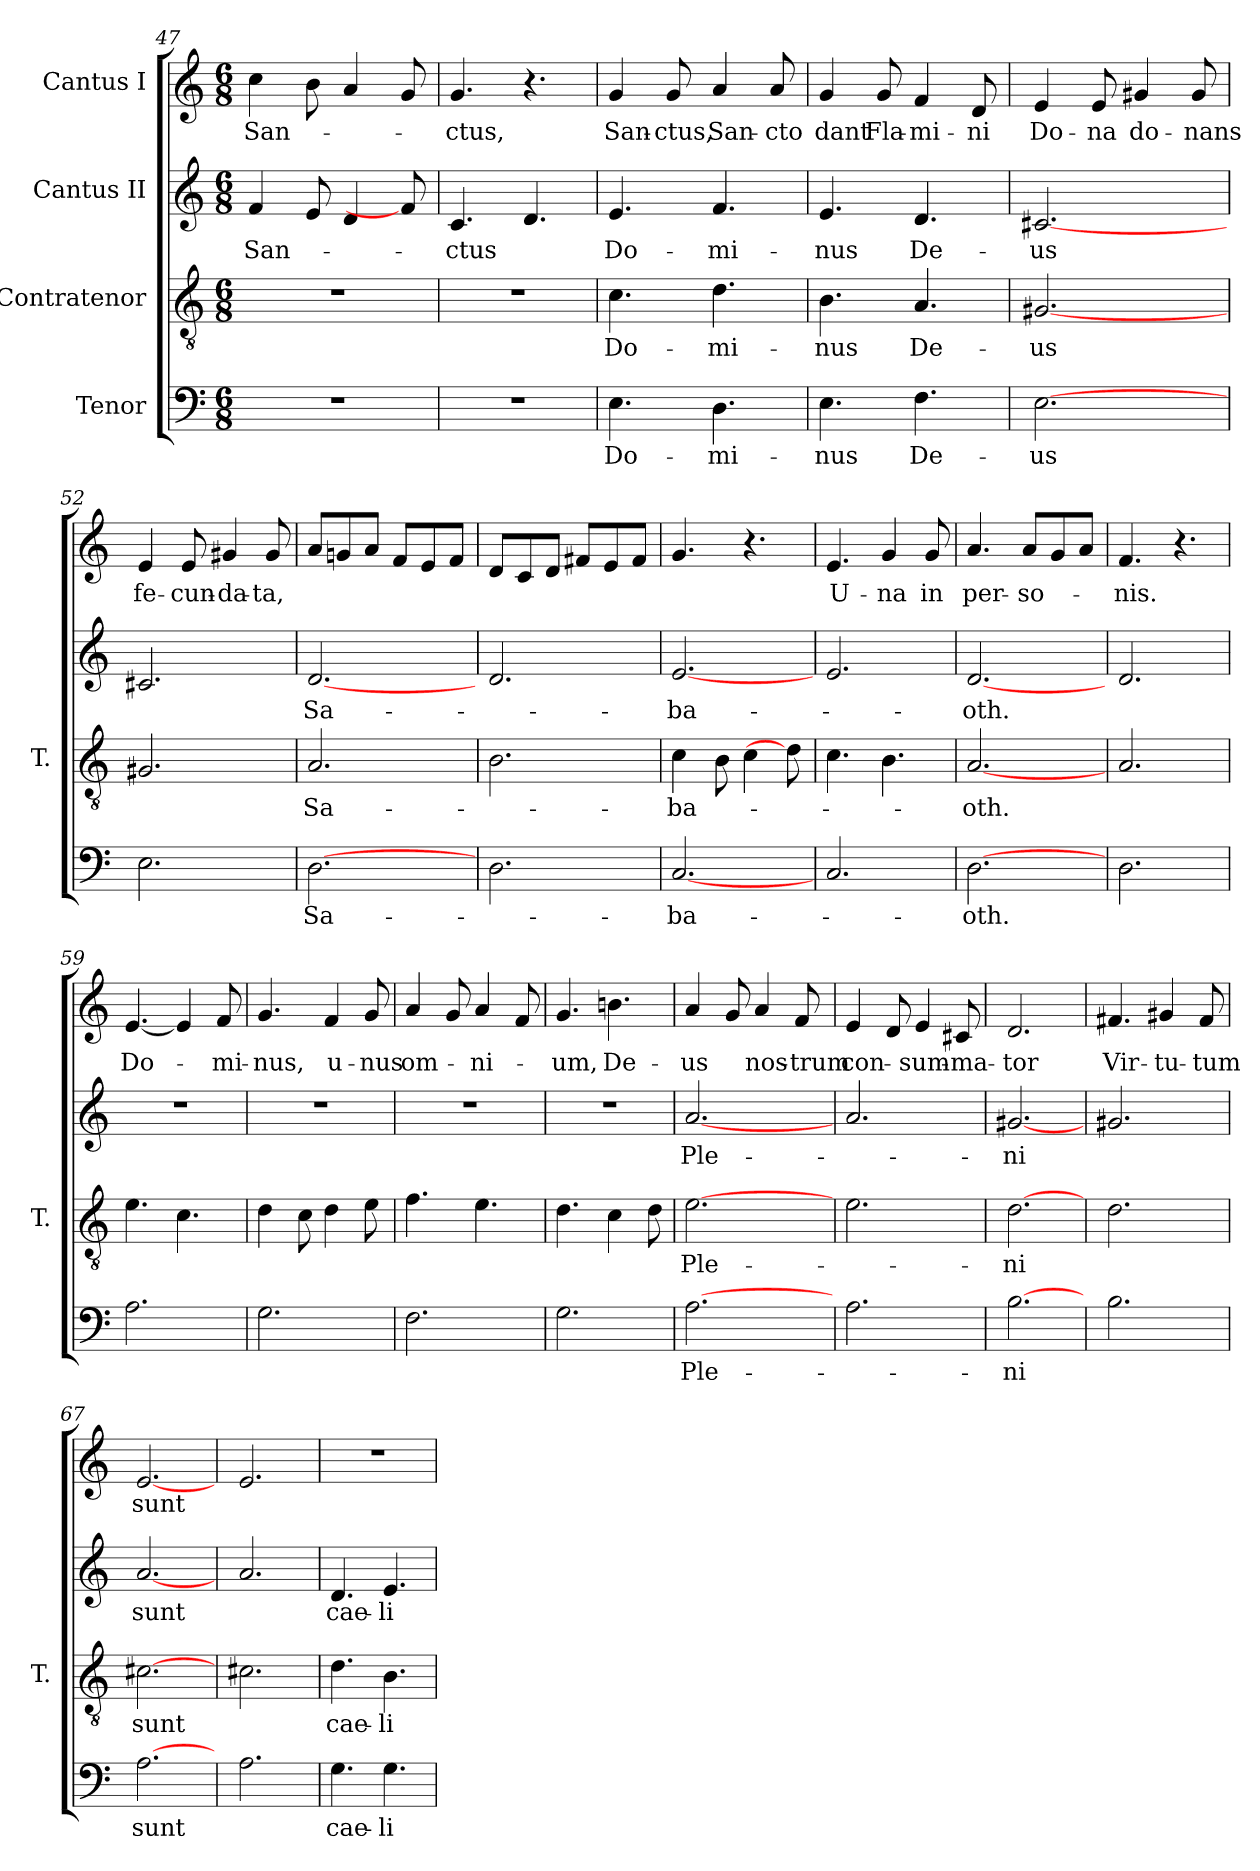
**kern	**text	**kern	**text	**kern	**text	**kern	**text
*part4	*part4	*part3	*part3	*part2	*part2	*part1	*part1
*staff4	*staff4	*staff3	*staff3	*staff2	*staff2	*staff1	*staff1
*I"Tenor	*	*I"Contratenor	*	*I"Cantus II	*	*I"Cantus I	*
*	*	*I'T.	*	*	*	*	*
*clefF4	*	*clefGv2	*	*clefG2	*	*clefG2	*
*	*	*ITrd7c12	*	*	*	*	*
*k[]	*	*k[]	*	*k[]	*	*k[]	*
*C:	*	*C:	*	*C:	*	*C:	*
*M6/8	*	*M6/8	*	*M6/8	*	*M6/8	*
=47	=47	=47	=47	=47	=47	=47	=47
!LO:N:vis=1	!	!LO:N:vis=1	!	!	!LO:LY:b:color=#000000	!	!LO:LY:b:color=#000000
2.r	.	2.r	.	4fi/	-San-	4cci\	San-
.	.	.	.	8ei/L	.	8bi\L	.
.	.	.	.	4di/	.	4ai/	.
.	.	.	.	8fi/L]	.	8gi/L	.
!!LO:PB:g=z
=48	=48	=48	=48	=48	=48	=48	=48
!LO:N:vis=1	!	!LO:N:vis=1	!	!	!LO:LY:b:color=#000000	!	!LO:LY:b:color=#000000
2.r	.	2.r	.	4.ci/	-ctus	4.gi/	-ctus,
.	.	.	.	4.di/	.	4.r	.
=49	=49	=49	=49	=49	=49	=49	=49
!	!LO:LY:b:color=#000000	!	!LO:LY:b:color=#000000	!	!LO:LY:b:color=#000000	!	!LO:LY:b:color=#000000
4.Ei\	Do-	4.Ci\	Do-	4.ei/	Do-	4gi/	San-
!	!	!	!	!	!	!	!LO:LY:b:color=#000000
.	.	.	.	.	.	8gi/L	-ctus,
!	!LO:LY:b:color=#000000	!	!LO:LY:b:color=#000000	!	!LO:LY:b:color=#000000	!	!LO:LY:b:color=#000000
4.Di\	-mi-	4.Di\	-mi-	4.fi/	-mi-	4ai/	San-
!	!	!	!	!	!	!	!LO:LY:b:color=#000000
.	.	.	.	.	.	8ai/L	-cto
=50	=50	=50	=50	=50	=50	=50	=50
!	!LO:LY:b:color=#000000	!	!LO:LY:b:color=#000000	!	!LO:LY:b:color=#000000	!	!LO:LY:b:color=#000000
4.Ei\	-nus	4.BBi\	-nus	4.ei/	-nus	4gi/	dant
!	!	!	!	!	!	!	!LO:LY:b:color=#000000
.	.	.	.	.	.	8gi/L	Fla-
!	!LO:LY:b:color=#000000	!	!LO:LY:b:color=#000000	!	!LO:LY:b:color=#000000	!	!LO:LY:b:color=#000000
4.Fi\	De-	4.AAi/	De-	4.di/	De-	4fi/	-mi-
!	!	!	!	!	!	!	!LO:LY:b:color=#000000
.	.	.	.	.	.	8di/L	-ni
=51	=51	=51	=51	=51	=51	=51	=51
!	!LO:LY:b:color=#000000	!	!LO:LY:b:color=#000000	!	!LO:LY:b:color=#000000	!	!LO:LY:b:color=#000000
[2.Ei\	-us	[2.GG#Xi/	-us	[2.c#Xi/	-us	4ei/	Do-
!	!	!	!	!	!	!	!LO:LY:b:color=#000000
.	.	.	.	.	.	8ei/L	-na
!	!	!	!	!	!	!	!LO:LY:b:color=#000000
.	.	.	.	.	.	4g#Xi/	do-
!	!	!	!	!	!	!	!LO:LY:b:color=#000000
.	.	.	.	.	.	8g#i/L	-nans
=52	=52	=52	=52	=52	=52	=52	=52
!	!	!	!	!	!	!	!LO:LY:b:color=#000000
2.Ei\	.	2.GG#i/	.	2.c#i/	.	4ei/	fe-
!	!	!	!	!	!	!	!LO:LY:b:color=#000000
.	.	.	.	.	.	8ei/L	-cun-
!	!	!	!	!	!	!	!LO:LY:b:color=#000000
.	.	.	.	.	.	4g#Xi/	-da-
!	!	!	!	!	!	!	!LO:LY:b:color=#000000
.	.	.	.	.	.	8g#i/L	-ta,
=53	=53	=53	=53	=53	=53	=53	=53
!	!LO:LY:b:color=#000000	!	!LO:LY:b:color=#000000	!	!LO:LY:b:color=#000000	!	!
[2.Di\	Sa-	2.AAi/	Sa-	[2.di/	Sa-	8ai/L	.
.	.	.	.	.	.	8gni/	.
.	.	.	.	.	.	8ai/J	.
.	.	.	.	.	.	8fi/L	.
.	.	.	.	.	.	8ei/	.
.	.	.	.	.	.	8fi/J	.
!!LO:LB:g=z
=54	=54	=54	=54	=54	=54	=54	=54
2.Di\	.	2.BBi\	.	2.di/	.	8di/L	.
.	.	.	.	.	.	8ci/	.
.	.	.	.	.	.	8di/J	.
.	.	.	.	.	.	8f#Xi/L	.
.	.	.	.	.	.	8ei/	.
.	.	.	.	.	.	8f#i/J	.
=55	=55	=55	=55	=55	=55	=55	=55
!	!LO:LY:b:color=#000000	!	!LO:LY:b:color=#000000	!	!LO:LY:b:color=#000000	!	!
[2.Ci/	-ba-	4Ci\	-ba-	[2.ei/	-ba-	4.gi/	.
.	.	8BBi\L	.	.	.	.	.
.	.	4Ci\	.	.	.	4.r	.
.	.	8Di\L]	.	.	.	.	.
=56	=56	=56	=56	=56	=56	=56	=56
!	!	!	!	!	!	!	!LO:LY:b:color=#000000
2.Ci/	.	4.Ci\	.	2.ei/	.	4.ei/	U-
!	!	!	!	!	!	!	!LO:LY:b:color=#000000
.	.	4.BBi\	.	.	.	4gi/	-na
!	!	!	!	!	!	!	!LO:LY:b:color=#000000
.	.	.	.	.	.	8gi/L	in
=57	=57	=57	=57	=57	=57	=57	=57
!	!LO:LY:b:color=#000000	!	!LO:LY:b:color=#000000	!	!LO:LY:b:color=#000000	!	!LO:LY:b:color=#000000
[2.Di\	-oth.	[2.AAi/	-oth.	[2.di/	-oth.	4.ai/	per-
!	!	!	!	!	!	!	!LO:LY:b:color=#000000
.	.	.	.	.	.	8ai/L	-so-
.	.	.	.	.	.	8gi/	.
.	.	.	.	.	.	8ai/J	.
=58	=58	=58	=58	=58	=58	=58	=58
!	!	!	!	!	!	!	!LO:LY:b:color=#000000
2.Di\	.	2.AAi/	.	2.di/	.	4.fi/	-nis.
.	.	.	.	.	.	4.r	.
=59	=59	=59	=59	=59	=59	=59	=59
!	!	!	!	!LO:N:vis=1	!	!	!LO:LY:b:color=#000000
2.Ai\	.	4.Ei\	.	2.r	.	[4.ei/	Do-
.	.	4.Ci\	.	.	.	4ei/]	.
!	!	!	!	!	!	!	!LO:LY:b:color=#000000
.	.	.	.	.	.	8fi/L	-mi-
=60	=60	=60	=60	=60	=60	=60	=60
!	!	!	!	!LO:N:vis=1	!	!	!LO:LY:b:color=#000000
2.Gi\	.	4Di\	.	2.r	.	4.gi/	-nus,
.	.	8Ci\L	.	.	.	.	.
!	!	!	!	!	!	!	!LO:LY:b:color=#000000
.	.	4Di\	.	.	.	4fi/	u-
!	!	!	!	!	!	!	!LO:LY:b:color=#000000
.	.	8Ei\L	.	.	.	8gi/L	-nus
!!LO:PB:g=z
=61	=61	=61	=61	=61	=61	=61	=61
!	!	!	!	!LO:N:vis=1	!	!	!LO:LY:b:color=#000000
2.Fi\	.	4.Fi\	.	2.r	.	4ai/	om-
.	.	.	.	.	.	8gi/L	.
!	!	!	!	!	!	!	!LO:LY:b:color=#000000
.	.	4.Ei\	.	.	.	4ai/	-ni-
.	.	.	.	.	.	8fi/L	.
=62	=62	=62	=62	=62	=62	=62	=62
!	!	!	!	!LO:N:vis=1	!	!	!LO:LY:b:color=#000000
2.Gi\	.	4.Di\	.	2.r	.	4.gi/	-um,
!	!	!	!	!	!	!	!LO:LY:b:color=#000000
.	.	4Ci\	.	.	.	4.bni\	De-
.	.	8Di\L	.	.	.	.	.
=63	=63	=63	=63	=63	=63	=63	=63
!	!LO:LY:b:color=#000000	!	!LO:LY:b:color=#000000	!	!LO:LY:b:color=#000000	!	!LO:LY:b:color=#000000
[2.Ai\	Ple-	[2.Ei\	Ple-	[2.ai/	Ple-	4ai/	-us
.	.	.	.	.	.	8gi/L	.
!	!	!	!	!	!	!	!LO:LY:b:color=#000000
.	.	.	.	.	.	4ai/	nos-
!	!	!	!	!	!	!	!LO:LY:b:color=#000000
.	.	.	.	.	.	8fi/L	-trum
=64	=64	=64	=64	=64	=64	=64	=64
!	!	!	!	!	!	!	!LO:LY:b:color=#000000
2.Ai\	.	2.Ei\	.	2.ai/	.	4ei/	con-
.	.	.	.	.	.	8di/L	.
!	!	!	!	!	!	!	!LO:LY:b:color=#000000
.	.	.	.	.	.	4ei/	-sum-
!	!	!	!	!	!	!	!LO:LY:b:color=#000000
.	.	.	.	.	.	8c#Xi/L	-ma-
=65	=65	=65	=65	=65	=65	=65	=65
!	!LO:LY:b:color=#000000	!	!LO:LY:b:color=#000000	!	!LO:LY:b:color=#000000	!	!LO:LY:b:color=#000000
[2.Bi\	-ni	[2.Di\	-ni	[2.g#Xi/	-ni	2.di/	-tor
=66	=66	=66	=66	=66	=66	=66	=66
!	!	!	!	!	!	!	!LO:LY:b:color=#000000
2.Bi\	.	2.Di\	.	2.g#i/	.	4.f#Xi/	Vir-
!	!	!	!	!	!	!	!LO:LY:b:color=#000000
.	.	.	.	.	.	4g#Xi/	-tu-
!	!	!	!	!	!	!	!LO:LY:b:color=#000000
.	.	.	.	.	.	8f#i/L	-tum
=67	=67	=67	=67	=67	=67	=67	=67
!	!LO:LY:b:color=#000000	!	!LO:LY:b:color=#000000	!	!LO:LY:b:color=#000000	!	!LO:LY:b:color=#000000
[2.Ai\	sunt	[2.C#Xi\	sunt	[2.ai/	sunt	[2.ei/	sunt
=68	=68	=68	=68	=68	=68	=68	=68
2.Ai\	.	2.C#i\	.	2.ai/	.	2.ei/	.
!!LO:LB:g=z
=69	=69	=69	=69	=69	=69	=69	=69
!	!LO:LY:b:color=#000000	!	!LO:LY:b:color=#000000	!	!LO:LY:b:color=#000000	!LO:N:vis=1	!
4.Gi\	cae-	4.Di\	cae-	4.di/	cae-	2.r	.
!	!LO:LY:b:color=#000000	!	!LO:LY:b:color=#000000	!	!LO:LY:b:color=#000000	!	!
4.Gi\	-li	4.BBi\	-li	4.ei/	-li	.	.
=	=	=	=	=	=	=	=
*-	*-	*-	*-	*-	*-	*-	*-
